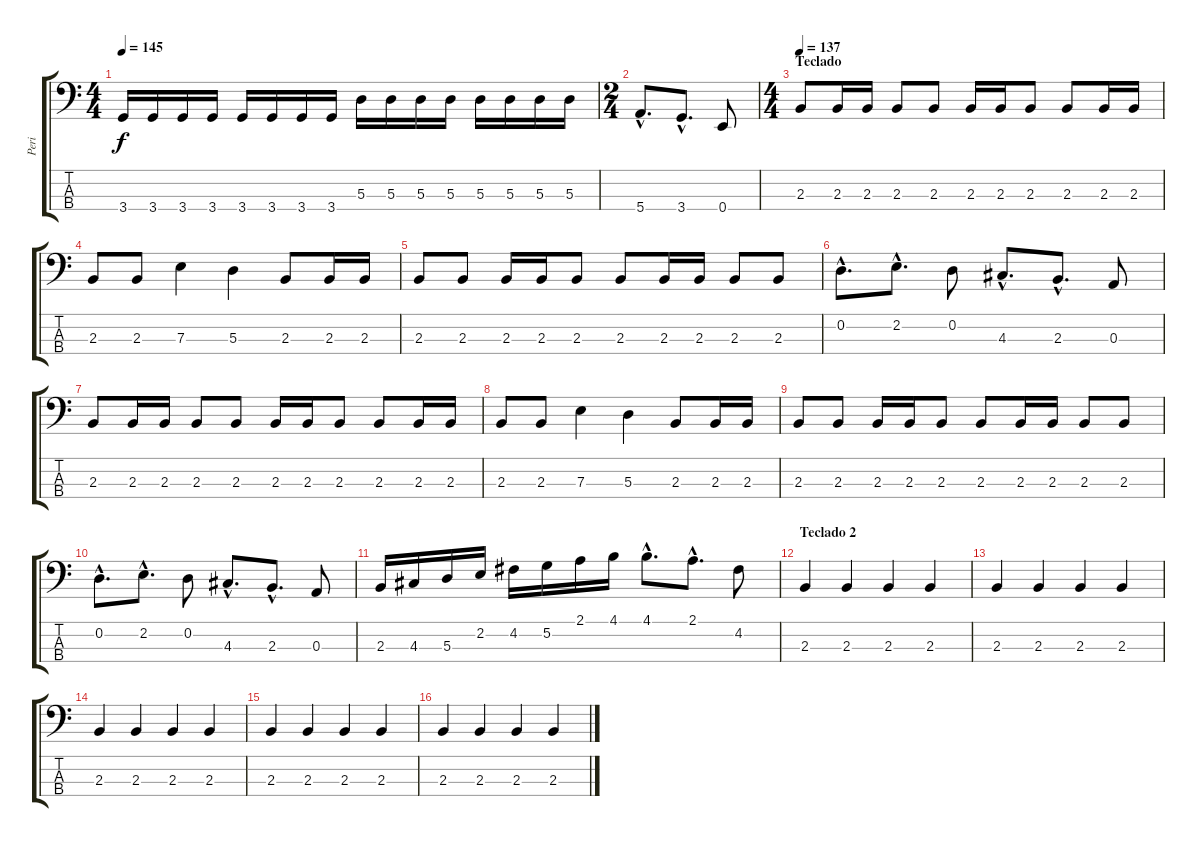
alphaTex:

\track ("Peri" "Peri") {instrument electricbassfinger}
\staff {score tabs}
\tuning (G2 D2 A1 E1) {hide}
\ts (4 4)
\tempo 145
\clef f4
\ks c
3.4.16{dy f} 3.4.16 3.4.16 3.4.16 3.4.16 3.4.16 3.4.16 3.4.16 5.3.16 5.3.16 5.3.16 5.3.16 5.3.16 5.3.16 5.3.16 5.3.16 |
\ts (2 4)
5.4{hac}.8{d} 3.4{hac}.8{d} 0.4.8 |
\ts (4 4)
\section ("" "Teclado")
\tempo 137
2.3.8 2.3.16 2.3.16 2.3.8 2.3.8 2.3.16 2.3.16 2.3.8 2.3.8 2.3.16 2.3.16 |
2.3.8 2.3.8 7.3.4 5.3.4 2.3.8 2.3.16 2.3.16 |
2.3.8 2.3.8 2.3.16 2.3.16 2.3.8 2.3.8 2.3.16 2.3.16 2.3.8 2.3.8 |
0.2{hac}.8{d} 2.2{hac}.8{d} 0.2.8 4.3{hac}.8{d} 2.3{hac}.8{d} 0.3.8 |
2.3.8 2.3.16 2.3.16 2.3.8 2.3.8 2.3.16 2.3.16 2.3.8 2.3.8 2.3.16 2.3.16 |
2.3.8 2.3.8 7.3.4 5.3.4 2.3.8 2.3.16 2.3.16 |
2.3.8 2.3.8 2.3.16 2.3.16 2.3.8 2.3.8 2.3.16 2.3.16 2.3.8 2.3.8 |
0.2{hac}.8{d} 2.2{hac}.8{d} 0.2.8 4.3{hac}.8{d} 2.3{hac}.8{d} 0.3.8 |
2.3.16 4.3.16 5.3.16 2.2.16 4.2.16 5.2.16 2.1.16 4.1.16 4.1{hac}.8{d} 2.1{hac}.8{d} 4.2.8 |
\section ("" "Teclado 2")
2.3.4 2.3.4 2.3.4 2.3.4 |
2.3.4 2.3.4 2.3.4 2.3.4 |
2.3.4 2.3.4 2.3.4 2.3.4 |
2.3.4 2.3.4 2.3.4 2.3.4 |
2.3.4 2.3.4 2.3.4 2.3.4
